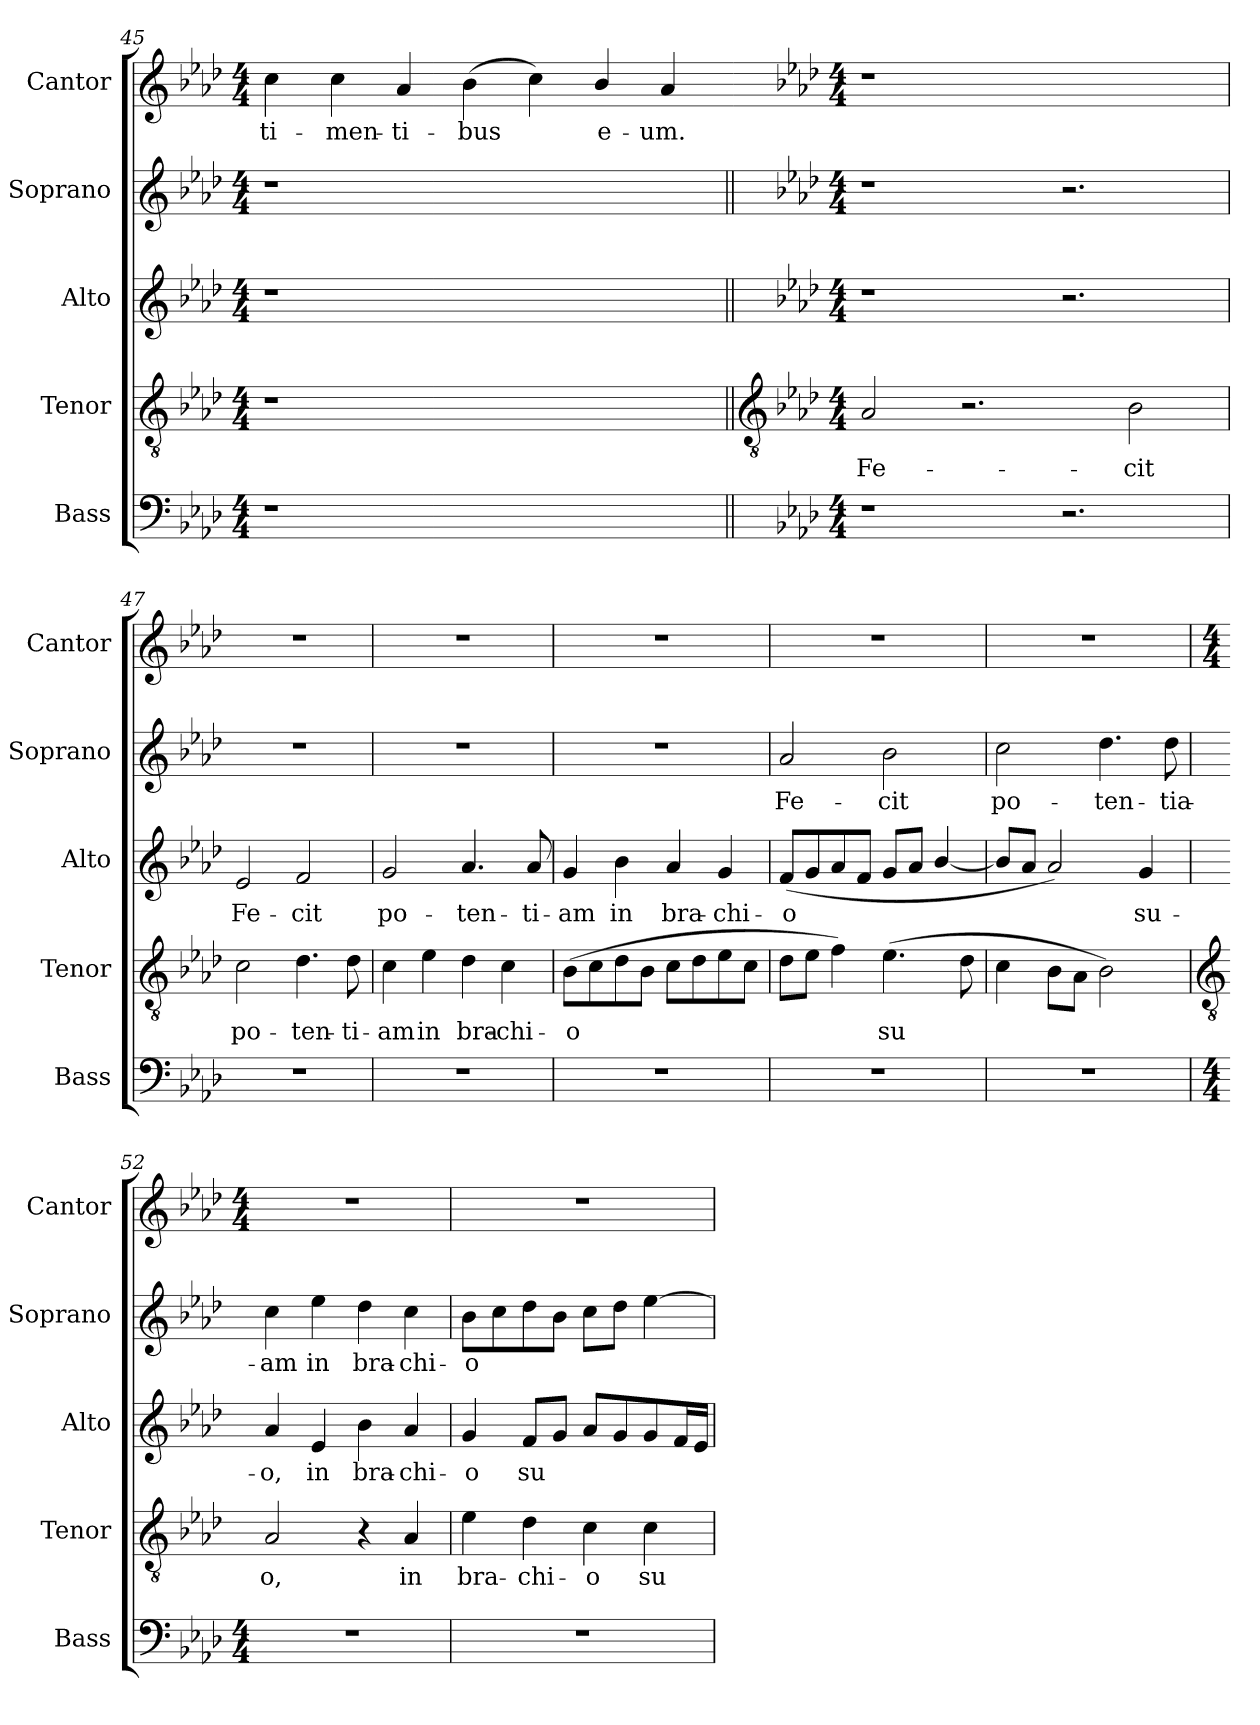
**kern	**kern	**text	**kern	**text	**kern	**text	**kern	**text
*part5	*part4	*part4	*part3	*part3	*part2	*part2	*part1	*part1
*staff5	*staff4	*staff4	*staff3	*staff3	*staff2	*staff2	*staff1	*staff1
*I"Bass	*I"Tenor	*	*I"Alto	*	*I"Soprano	*	*I"Cantor	*
*I'Bass	*I'Tenor	*	*I'Alto	*	*I'Soprano	*	*I'Cantor	*
*clefF4	*clefGv2	*	*clefG2	*	*clefG2	*	*clefG2	*
*k[b-e-a-d-]	*k[b-e-a-d-]	*	*k[b-e-a-d-]	*	*k[b-e-a-d-]	*	*k[b-e-a-d-]	*
*A-:	*A-:	*	*A-:	*	*A-:	*	*A-:	*
*M4/4	*M4/4	*	*M4/4	*	*M4/4	*	*M4/4	*
=45	=45	=45	=45	=45	=45	=45	=45	=45
!	!	!	!	!	!	!	!	!LO:LY:b
1r	1r	.	1r	.	1r	.	4cc	ti-
!	!	!	!	!	!	!	!	!LO:LY:b
.	.	.	.	.	.	.	4cc	-men-
!	!	!	!	!	!	!	!	!LO:LY:b
.	.	.	.	.	.	.	4a-	-ti-
!	!	!	!	!	!	!	!	!LO:LY:b
.	.	.	.	.	.	.	(>4b-	-bus
2.ryy	2.ryy	.	2.ryy	.	2.ryy	.	4cc)	.
!	!	!	!	!	!	!	!	!LO:LY:b
.	.	.	.	.	.	.	4b-/	e-
!	!	!	!	!	!	!	!	!LO:LY:b
.	.	.	.	.	.	.	4a-	-um.
!!LO:LB:g=z
=46||	=46||	=46-	=46||	=46-	=46||	=46-	=46-	=46-
*	*clefGv2	*	*	*	*	*	*	*
*	*k[b-e-a-d-]	*	*k[b-e-a-d-]	*	*k[b-e-a-d-]	*	*	*
*	*A-:	*	*A-:	*	*A-:	*	*	*
*M4/4	*M4/4	*	*M4/4	*	*M4/4	*	*M4/4	*
!	!	!LO:LY:b	!	!	!	!	!	!
1r	2A-	Fe-	1r	.	1r	.	1r	.
.	2.r	.	.	.	.	.	.	.
2.r	.	.	2.r	.	2.r	.	2.ryy	.
!	!	!LO:LY:b	!	!	!	!	!	!
.	2B-	-cit	.	.	.	.	.	.
=47	=47	=47	=47	=47	=47	=47	=47	=47
!	!	!LO:LY:b	!	!LO:LY:b	!	!	!	!
1r	2c	po-	2e-	Fe-	1r	.	1r	.
!	!	!LO:LY:b	!	!LO:LY:b	!	!	!	!
.	4.d-	-ten-	2f	-cit	.	.	.	.
!	!	!LO:LY:b	!	!	!	!	!	!
.	8d-	-ti-	.	.	.	.	.	.
=48	=48	=48	=48	=48	=48	=48	=48	=48
!	!	!LO:LY:b	!	!LO:LY:b	!	!	!	!
1r	4c	-am	2g	po-	1r	.	1r	.
!	!	!LO:LY:b	!	!	!	!	!	!
.	4e-	in	.	.	.	.	.	.
!	!	!LO:LY:b	!	!LO:LY:b	!	!	!	!
.	4d-	bra-	4.a-	-ten-	.	.	.	.
!	!	!LO:LY:b	!	!	!	!	!	!
.	4c	-chi-	.	.	.	.	.	.
!	!	!	!	!LO:LY:b	!	!	!	!
.	.	.	8a-	-ti-	.	.	.	.
=49	=49	=49	=49	=49	=49	=49	=49	=49
!	!	!LO:LY:b	!	!LO:LY:b	!	!	!	!
1r	(>8B-L	-o	4g	-am	1r	.	1r	.
.	8c	.	.	.	.	.	.	.
!	!	!	!	!LO:LY:b	!	!	!	!
.	8d-	.	4b-	in	.	.	.	.
.	8B-J	.	.	.	.	.	.	.
!	!	!	!	!LO:LY:b	!	!	!	!
.	8cL	.	4a-	bra-	.	.	.	.
.	8d-	.	.	.	.	.	.	.
!	!	!	!	!LO:LY:b	!	!	!	!
.	8e-	.	4g	-chi-	.	.	.	.
.	8cJ	.	.	.	.	.	.	.
=50	=50	=50	=50	=50	=50	=50	=50	=50
!	!	!	!	!LO:LY:b	!	!LO:LY:b	!	!
1r	8d-L	.	(<8fL	-o	2a-	Fe-	1r	.
.	8e-J	.	8g	.	.	.	.	.
.	4f)	.	8a-	.	.	.	.	.
.	.	.	8fJ	.	.	.	.	.
!	!	!LO:LY:b	!	!	!	!LO:LY:b	!	!
.	(>4.e-	su	8gL	.	2b-	-cit	.	.
.	.	.	8a-J	.	.	.	.	.
.	.	.	[4b-/	.	.	.	.	.
.	8d-	.	.	.	.	.	.	.
=51	=51	=51	=51	=51	=51	=51	=51	=51
!	!	!	!	!	!	!LO:LY:b	!	!
1r	4c	.	8b-/L]	.	2cc	po-	1r	.
.	.	.	8a-J	.	.	.	.	.
.	8B-\L	.	2a-)	.	.	.	.	.
.	8A-\J	.	.	.	.	.	.	.
!	!	!	!	!	!	!LO:LY:b	!	!
.	2B-\)	.	.	.	4.dd-	-ten-	.	.
!	!	!	!	!LO:LY:b	!	!	!	!
.	.	.	4g	su-	.	.	.	.
!	!	!	!	!	!	!LO:LY:b	!	!
.	.	.	.	.	8dd-	-tia-	.	.
!!LO:LB:g=z
=52	=52	=52	=52	=52	=52	=52	=52	=52
*	*clefGv2	*	*	*	*	*	*	*
*M4/4	*	*	*	*	*	*	*M4/4	*
!	!	!LO:LY:b	!	!LO:LY:b	!	!LO:LY:b	!	!
1r	2A-	o,	4a-	-o,	4cc	-am	1r	.
!	!	!	!	!LO:LY:b	!	!LO:LY:b	!	!
.	.	.	4e-	in	4ee-	in	.	.
!	!	!	!	!LO:LY:b	!	!LO:LY:b	!	!
.	4r	.	4b-	bra-	4dd-	bra-	.	.
!	!	!LO:LY:b	!	!LO:LY:b	!	!LO:LY:b	!	!
.	4A-	in	4a-	-chi-	4cc	-chi-	.	.
=53	=53	=53	=53	=53	=53	=53	=53	=53
!	!	!LO:LY:b	!	!LO:LY:b	!	!LO:LY:b	!	!
1r	4e-	bra-	4g	-o	8b-L	-o	1r	.
.	.	.	.	.	8cc	.	.	.
!	!	!LO:LY:b	!	!LO:LY:b	!	!	!	!
.	4d-	-chi-	8fL	su	8dd-	.	.	.
.	.	.	8gJ	.	8b-J	.	.	.
!	!	!LO:LY:b	!	!	!	!	!	!
.	4c	-o	8a-L	.	8ccL	.	.	.
.	.	.	8g	.	8dd-J	.	.	.
!	!	!LO:LY:b	!	!	!	!	!	!
.	4c	su-	8g	.	[4ee-	.	.	.
.	.	.	16fL	.	.	.	.	.
.	.	.	16e-JJ	.	.	.	.	.
=	=	=	=	=	=	=	=	=
*-	*-	*-	*-	*-	*-	*-	*-	*-
